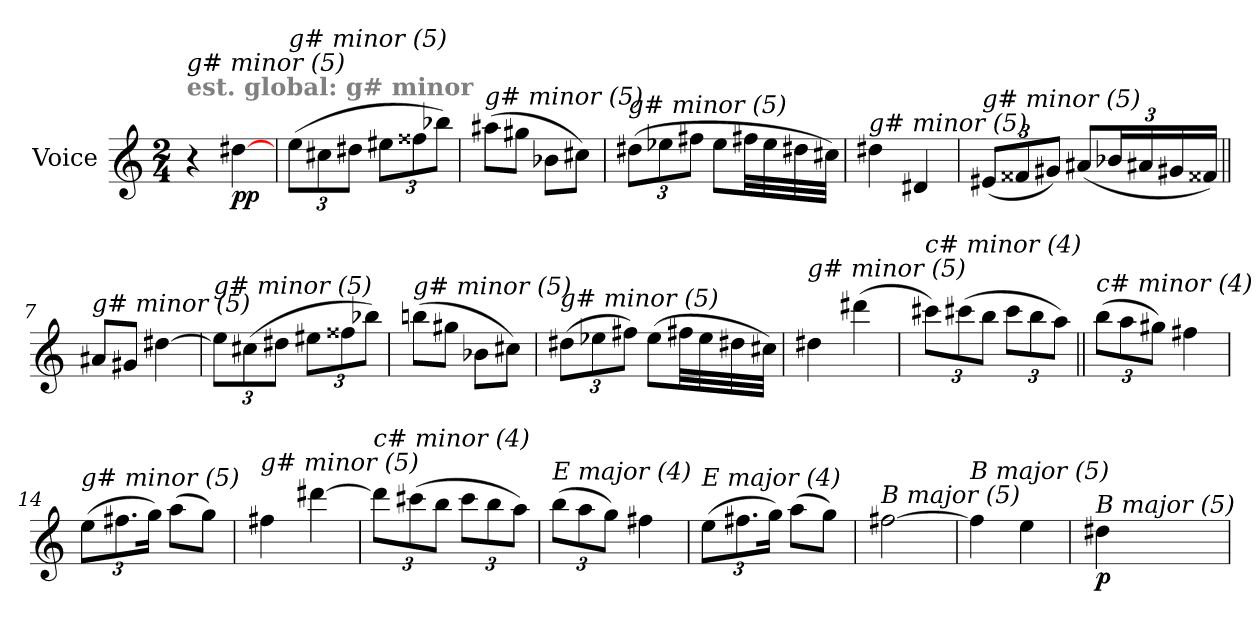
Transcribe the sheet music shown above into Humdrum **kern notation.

**kern	**dynam
*part1	*part1
*staff1	*staff1
*I"Voice	*
*clefG2	*
*k[]	*
*C:	*
*M2/4	*
*MM112	*
=1	=1
!LO:TX:a:B:color=#808080:t=est. global&colon; g# minor	!
!LO:TX:i:t=g# minor (5)	!
4r	.
!	!LO:DY:b
[4dd#Xi\	pp
=2	=2
*Xbrackettup	*
!LO:TX:i:t=g# minor (5)	!
(>12ee\L	.
12cc#Xi\	.
12dd#Xi\J	.
12ee#Xi\L	.
12ff##Xi\	.
12bb-Xi\J)	.
=3	=3
!LO:TX:i:t=g# minor (5)	!
(>8aa#Xi\L	.
8gg#Xi\J	.
8b-Xi\L	.
8cc#Xi\J)	.
=4	=4
*brackettup	*
!LO:TX:i:t=g# minor (5)	!
(>12dd#Xi\L	.
12ee-Xi\	.
12ff#Xi\J	.
8ee-i\L	.
32ff#Xi\LL	.
32ee-i\	.
32dd#Xi\	.
32cc#Xi\JJJ)	.
=5	=5
!LO:TX:i:t=g# minor (5)	!
4dd#Xi\	.
4d#Xi/	.
!!LO:LB:g=z
=6	=6
*Xbrackettup	*
!LO:TX:i:t=g# minor (5)	!
(<12e#Xi/L	.
12f##Xi/	.
12g#Xi/J)	.
*brackettup	*
(<12a#Xi/L	.
24b-Xi/L	.
24a#Xi/	.
24g#Xi/	.
24f##Xi/JJ)	.
!!LO:LB:g=z
=7||	=7||
!LO:TX:i:t=g# minor (5)	!
8a#Xi/L	.
8g#Xi/J	.
[4dd#Xi\	.
=8	=8
!LO:TX:i:t=g# minor (5)	!
12ee-\L]	.
(>12cc#Xi\	.
12dd#Xi\J	.
12ee#Xi\L	.
12ff##Xi\	.
12bb-Xi\J)	.
=9	=9
!LO:TX:i:t=g# minor (5)	!
(>8bbn\L	.
8gg#Xi\J	.
8b-Xi\L	.
8cc#Xi\J)	.
=10	=10
!LO:TX:i:t=g# minor (5)	!
(>12dd#Xi\L	.
12ee-Xi\	.
12ff#Xi\J)	.
(>8ee-i\L	.
32ff#Xi\LL	.
32ee-i\	.
32dd#Xi\	.
32cc#Xi\JJJ)	.
=11	=11
!LO:TX:i:t=g# minor (5)	!
4dd#Xi\	.
(>4ddd#Xi\	.
!!LO:LB:g=z
=12	=12
!LO:TX:i:t=c# minor (4)	!
12ccc#Xi\L)	.
(>12ccc#X\	.
12bb\J	.
*Xbrackettup	*
12ccc#\L	.
12bb\	.
12aa\J)	.
!!LO:LB:g=z
=13||	=13||
*brackettup	*
!LO:TX:i:t=c# minor (4)	!
(>12bb\L	.
12aa\	.
12gg#X\J)	.
4ff#X\	.
=14	=14
!LO:TX:i:t=g# minor (5)	!
(>12ee\L	.
12.ff#X\	.
24ggj\Jk)	.
(>8aa\L	.
8ggj\J)	.
=15	=15
!LO:TX:i:t=g# minor (5)	!
4ff#X\	.
[4ddd#X\	.
=16	=16
*Xbrackettup	*
!LO:TX:i:t=c# minor (4)	!
12ddd#\L]	.
(>12ccc#X\	.
12bb\J	.
*brackettup	*
12ccc#\L	.
12bb\	.
12aa\J)	.
=17	=17
*Xbrackettup	*
!LO:TX:i:t=E major (4)	!
(>12bb\L	.
12aa\	.
12ggj\J)	.
4ff#X\	.
=18	=18
*brackettup	*
!LO:TX:i:t=E major (4)	!
(>12ee\L	.
12.ff#X\	.
24ggj\Jk)	.
(>8aa\L	.
8ggj\J)	.
=19	=19
!LO:TX:i:t=B major (5)	!
[2ff#X\	.
!!LO:LB:g=z
=20	=20
!LO:TX:i:t=B major (5)	!
4ff#\]	.
4ee\	.
=21	=21
!LO:TX:i:t=B major (5)	!
!	!LO:DY:b
4dd#X\	p
=	=
*-	*-
